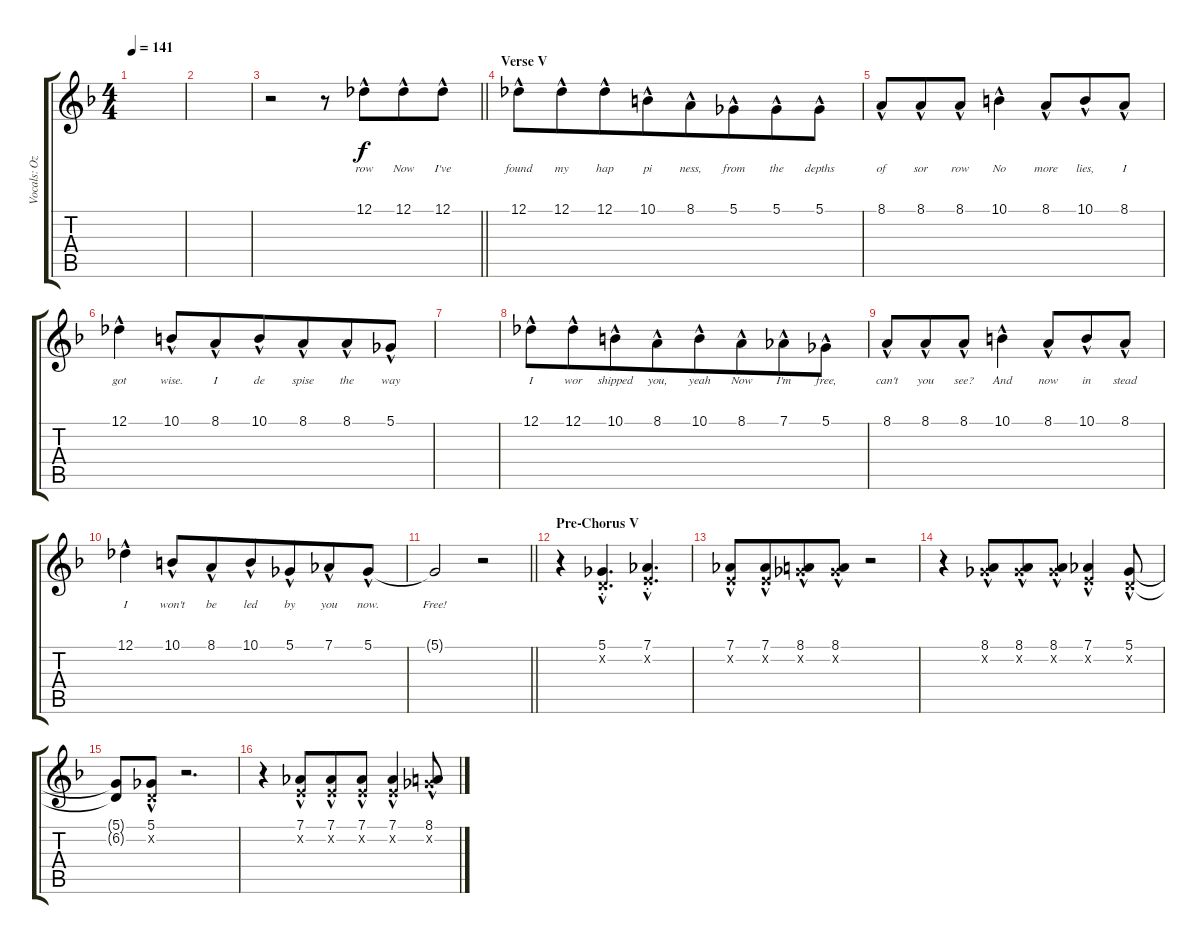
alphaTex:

\track ("Vocals: Ozzy" "Vocals: Oz") {instrument lead2sawtooth}
\staff {score tabs}
\tuning (Db4 Ab3 E3 B2 Gb2 Db2) {hide}
\ts (4 4)
\tempo 141
\clef g2
\ks f
|
|
\barLineRight lightlight
r.2 r.8 12.1{hac}.8{lyrics (0 "row") lyrics (1 "") lyrics (2 "") lyrics (3 "") lyrics (4 "") beam merge} 12.1{hac}.8{lyrics (0 "Now") lyrics (1 "") lyrics (2 "") lyrics (3 "") lyrics (4 "")} 12.1{hac}.8{lyrics (0 "I've") lyrics (1 "") lyrics (2 "") lyrics (3 "") lyrics (4 "")} |
\section ("" "Verse V")
12.1{hac}.8{lyrics (0 "found") lyrics (1 "") lyrics (2 "") lyrics (3 "") lyrics (4 "")} 12.1{hac}.8{lyrics (0 "my") lyrics (1 "") lyrics (2 "") lyrics (3 "") lyrics (4 "") beam merge} 12.1{hac}.8{lyrics (0 "hap") lyrics (1 "") lyrics (2 "") lyrics (3 "") lyrics (4 "")} 10.1{hac}.8{lyrics (0 "pi") lyrics (1 "") lyrics (2 "") lyrics (3 "") lyrics (4 "") beam merge} 8.1{hac}.8{lyrics (0 "ness,") lyrics (1 "") lyrics (2 "") lyrics (3 "") lyrics (4 "")} 5.1{hac}.8{lyrics (0 "from") lyrics (1 "") lyrics (2 "") lyrics (3 "") lyrics (4 "") beam merge} 5.1{hac}.8{lyrics (0 "the") lyrics (1 "") lyrics (2 "") lyrics (3 "") lyrics (4 "")} 5.1{hac}.8{lyrics (0 "depths") lyrics (1 "") lyrics (2 "") lyrics (3 "") lyrics (4 "")} |
8.1{hac}.8{lyrics (0 "of") lyrics (1 "") lyrics (2 "") lyrics (3 "") lyrics (4 "")} 8.1{hac}.8{lyrics (0 "sor") lyrics (1 "") lyrics (2 "") lyrics (3 "") lyrics (4 "") beam merge} 8.1{hac}.8{lyrics (0 "row") lyrics (1 "") lyrics (2 "") lyrics (3 "") lyrics (4 "")} 10.1{hac}.4{lyrics (0 "No") lyrics (1 "") lyrics (2 "") lyrics (3 "") lyrics (4 "")} 8.1{hac}.8{lyrics (0 "more") lyrics (1 "") lyrics (2 "") lyrics (3 "") lyrics (4 "") beam merge} 10.1{hac}.8{lyrics (0 "lies,") lyrics (1 "") lyrics (2 "") lyrics (3 "") lyrics (4 "")} 8.1{hac}.8{lyrics (0 "I") lyrics (1 "") lyrics (2 "") lyrics (3 "") lyrics (4 "")} |
12.1{hac}.4{lyrics (0 "got") lyrics (1 "") lyrics (2 "") lyrics (3 "") lyrics (4 "")} 10.1{hac}.8{lyrics (0 "wise.") lyrics (1 "") lyrics (2 "") lyrics (3 "") lyrics (4 "")} 8.1{hac}.8{lyrics (0 "I") lyrics (1 "") lyrics (2 "") lyrics (3 "") lyrics (4 "") beam merge} 10.1{hac}.8{lyrics (0 "de") lyrics (1 "") lyrics (2 "") lyrics (3 "") lyrics (4 "")} 8.1{hac}.8{lyrics (0 "spise") lyrics (1 "") lyrics (2 "") lyrics (3 "") lyrics (4 "") beam merge} 8.1{hac}.8{lyrics (0 "the") lyrics (1 "") lyrics (2 "") lyrics (3 "") lyrics (4 "")} 5.1{hac}.8{lyrics (0 "way") lyrics (1 "") lyrics (2 "") lyrics (3 "") lyrics (4 "")} |
|
12.1{hac}.8{lyrics (0 "I") lyrics (1 "") lyrics (2 "") lyrics (3 "") lyrics (4 "")} 12.1{hac}.8{lyrics (0 "wor") lyrics (1 "") lyrics (2 "") lyrics (3 "") lyrics (4 "") beam merge} 10.1{hac}.8{lyrics (0 "shipped") lyrics (1 "") lyrics (2 "") lyrics (3 "") lyrics (4 "")} 8.1{hac}.8{lyrics (0 "you,") lyrics (1 "") lyrics (2 "") lyrics (3 "") lyrics (4 "") beam merge} 10.1{hac}.8{lyrics (0 "yeah") lyrics (1 "") lyrics (2 "") lyrics (3 "") lyrics (4 "")} 8.1{hac}.8{lyrics (0 "Now") lyrics (1 "") lyrics (2 "") lyrics (3 "") lyrics (4 "") beam merge} 7.1{hac}.8{lyrics (0 "I'm") lyrics (1 "") lyrics (2 "") lyrics (3 "") lyrics (4 "")} 5.1{hac}.8{lyrics (0 "free,") lyrics (1 "") lyrics (2 "") lyrics (3 "") lyrics (4 "")} |
8.1{hac}.8{lyrics (0 "can't") lyrics (1 "") lyrics (2 "") lyrics (3 "") lyrics (4 "")} 8.1{hac}.8{lyrics (0 "you") lyrics (1 "") lyrics (2 "") lyrics (3 "") lyrics (4 "") beam merge} 8.1{hac}.8{lyrics (0 "see?") lyrics (1 "") lyrics (2 "") lyrics (3 "") lyrics (4 "")} 10.1{hac}.4{lyrics (0 "And") lyrics (1 "") lyrics (2 "") lyrics (3 "") lyrics (4 "")} 8.1{hac}.8{lyrics (0 "now") lyrics (1 "") lyrics (2 "") lyrics (3 "") lyrics (4 "") beam merge} 10.1{hac}.8{lyrics (0 "in") lyrics (1 "") lyrics (2 "") lyrics (3 "") lyrics (4 "")} 8.1{hac}.8{lyrics (0 "stead") lyrics (1 "") lyrics (2 "") lyrics (3 "") lyrics (4 "")} |
12.1{hac}.4{lyrics (0 "I") lyrics (1 "") lyrics (2 "") lyrics (3 "") lyrics (4 "")} 10.1{hac}.8{lyrics (0 "won't") lyrics (1 "") lyrics (2 "") lyrics (3 "") lyrics (4 "")} 8.1{hac}.8{lyrics (0 "be") lyrics (1 "") lyrics (2 "") lyrics (3 "") lyrics (4 "") beam merge} 10.1{hac}.8{lyrics (0 "led") lyrics (1 "") lyrics (2 "") lyrics (3 "") lyrics (4 "")} 5.1{hac}.8{lyrics (0 "by") lyrics (1 "") lyrics (2 "") lyrics (3 "") lyrics (4 "") beam merge} 7.1{hac}.8{lyrics (0 "you") lyrics (1 "") lyrics (2 "") lyrics (3 "") lyrics (4 "")} 5.1{hac}.8{lyrics (0 "now.") lyrics (1 "") lyrics (2 "") lyrics (3 "") lyrics (4 "")} |
\barLineRight lightlight
5.1{t}.2{lyrics (0 "Free!") lyrics (1 "") lyrics (2 "") lyrics (3 "") lyrics (4 "")} r.2 |
\section ("" "Pre-Chorus V")
r.4 (5.1{hac st} 6.2{x}).4{d lyrics (0 "") lyrics (1 "") lyrics (2 "") lyrics (3 "") lyrics (4 "")} (7.1{hac st} 8.2{x}).4{d} |
(7.1{hac} 8.2{x}).8 (7.1{hac} 8.2{x}).8{beam merge} (8.1{hac} 10.2{x}).8 (8.1{hac} 10.2{x}).8 r.2 |
r.4 (8.1{hac} 10.2{x}).8 (8.1{hac} 10.2{x}).8{beam merge} (8.1{hac} 10.2{x}).8 (7.1{hac} 8.2{x}).4 (5.1{hac} 6.2{x}).8 |
(5.1{t} 6.2{t}).8 (5.1{hac} 6.2{x}).8 r.2{d} |
r.4 (7.1{hac} 8.2{x}).8 (7.1{hac} 8.2{x}).8{beam merge} (7.1{hac} 8.2{x}).8 (7.1{hac} 8.2{x}).4 (8.1{hac} 10.2{x}).8
